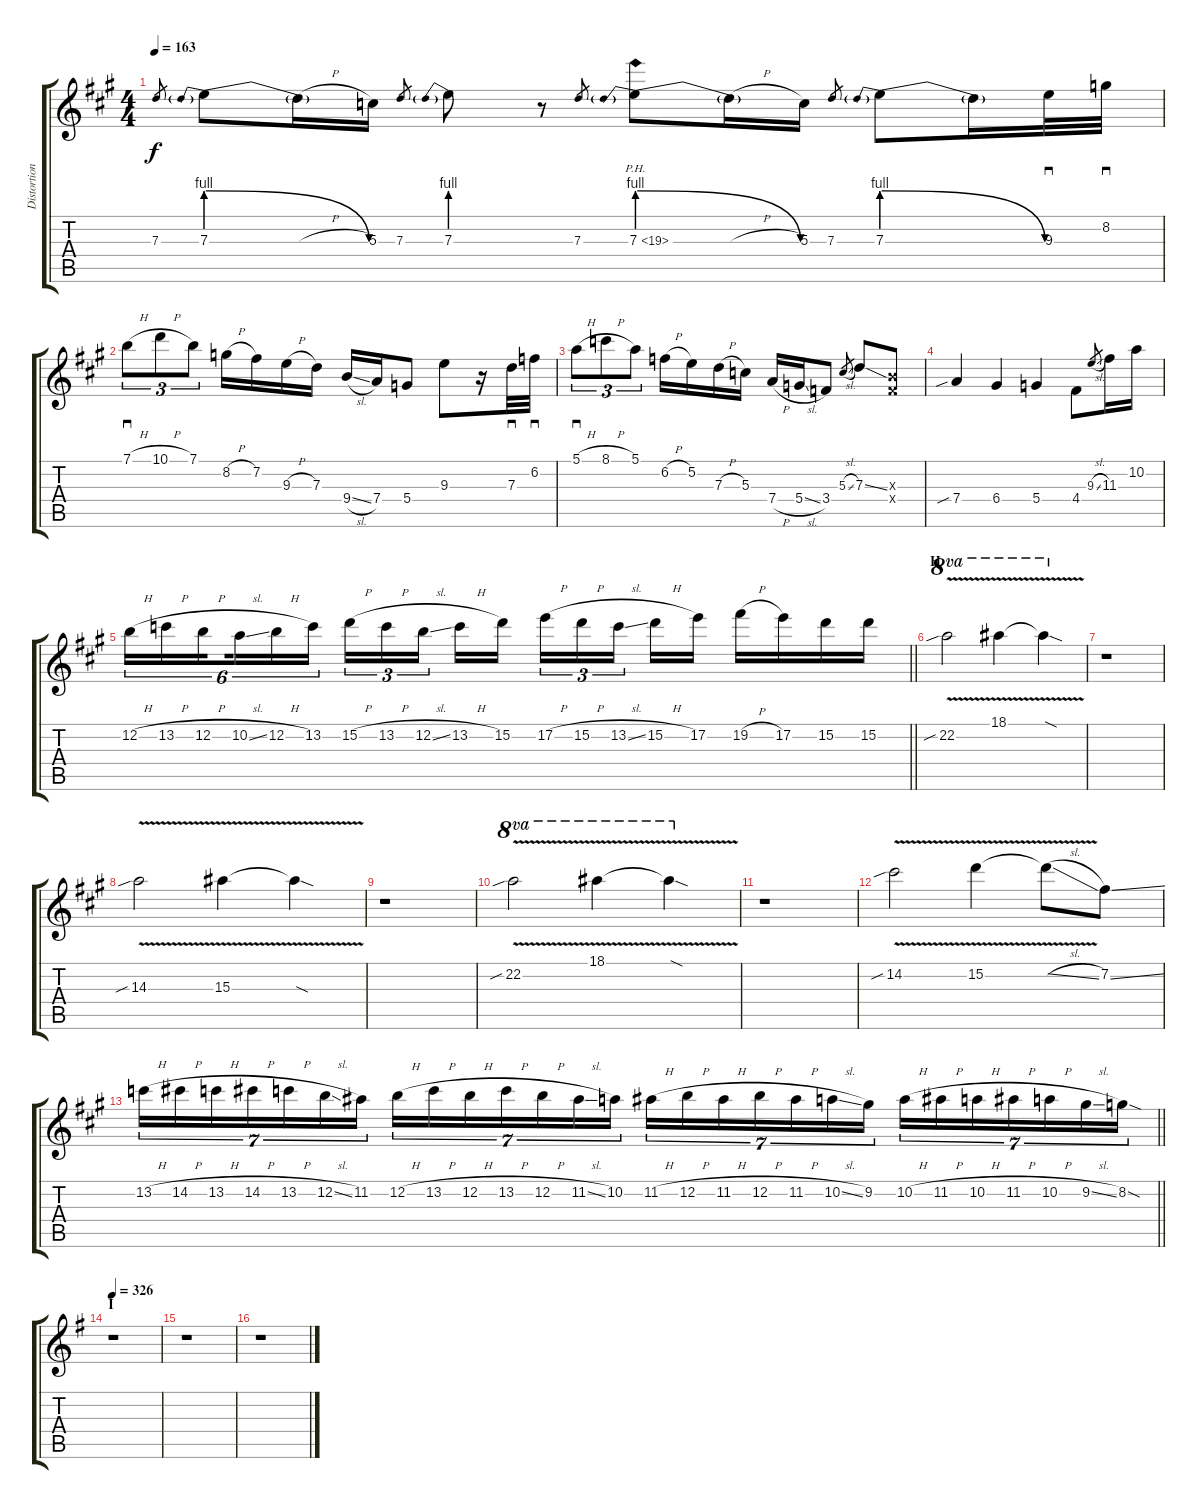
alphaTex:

\track ("Distortion 2" "Distortion") {instrument distortionguitar}
\staff {score tabs}
\tuning (E4 B3 G3 D3 A2 E2) {hide}
\ts (4 4)
\tempo 163
\clef g2
\ks a
7.3.8{gr dy f} 7.3{be (prebendrelease 0 4 60 0)}.8 7.3{h t}.16 5.3.16 7.3.8{gr} 7.3{be (prebend 0 4 60 4)}.8 r.8 7.3.8{gr} 7.3{be (prebendrelease 0 4 60 0) ph 12}.8 7.3{h t}.16 5.3.16 7.3.8{gr} 7.3{be (prebendrelease 0 4 60 0)}.8 7.3{t}.16 9.3.32{sd} 8.2.32{sd} |
7.1{h}.8{sd tu (3 2)} 10.1{h}.8{tu (3 2)} 7.1.8{tu (3 2)} 8.2{h}.16 7.2.16 9.3{h}.16 7.3.16 9.4{sl}.16 7.4.16 5.4.8 9.3.8 r.16 7.3.32{sd} 6.2.32{sd} |
5.1{h}.8{sd tu (3 2)} 8.1{h}.8{tu (3 2)} 5.1.8{tu (3 2)} 6.2{h}.16 5.2.16 7.3{h}.16 5.3.16 7.4{h}.16 5.4{sl}.16 3.4.8 5.3{sl}.8{gr} 7.3{ss}.8 (4.3{x} 3.4{x}).8 |
7.4{sib}.4 6.4.4 5.4.4 4.4.8 9.3{sl}.8{gr} 11.3.16 10.2.16 |
\barLineRight lightlight
12.2{h}.16{tu (6 4)} 13.2{h}.16{tu (6 4)} 12.2{h}.16{tu (6 4) beam splitsecondary} 10.2{sl}.16{tu (6 4)} 12.2{h}.16{tu (6 4)} 13.2.16{tu (6 4)} 15.2{h}.16{tu (3 2)} 13.2{h}.16{tu (3 2)} 12.2{sl}.16{tu (3 2) beam splitsecondary} 13.2{h}.16 15.2.16 17.2{h}.16{tu (3 2)} 15.2{h}.16{tu (3 2)} 13.2{sl}.16{tu (3 2) beam splitsecondary} 15.2{h}.16 17.2.16 19.2{h}.16 17.2.16 15.2.16 15.2.16 |
\section ("" "H")
22.2{v sib}.2{ot 8va} 18.1{v}.4{ot 8va} 18.1{sod t}.4{ot 8va} |
r.1 |
14.3{v sib}.2 15.3{v}.4 15.3{sod t}.4 |
r.1 |
22.2{v sib}.2{ot 8va} 18.1{v}.4{ot 8va} 18.1{sod t}.4{ot 8va} |
r.1 |
14.2{v sib}.2 15.2{v}.4 15.2{sl t}.8 7.2{ss}.8 |
\barLineRight lightlight
13.2{h}.16{tu (7 4)} 14.2{h}.16{tu (7 4)} 13.2{h}.16{tu (7 4)} 14.2{h}.16{tu (7 4)} 13.2{h}.16{tu (7 4)} 12.2{sl}.16{tu (7 4)} 11.2.16{tu (7 4)} 12.2{h}.16{tu (7 4)} 13.2{h}.16{tu (7 4)} 12.2{h}.16{tu (7 4)} 13.2{h}.16{tu (7 4)} 12.2{h}.16{tu (7 4)} 11.2{sl}.16{tu (7 4)} 10.2.16{tu (7 4)} 11.2{h}.16{tu (7 4)} 12.2{h}.16{tu (7 4)} 11.2{h}.16{tu (7 4)} 12.2{h}.16{tu (7 4)} 11.2{h}.16{tu (7 4)} 10.2{sl}.16{tu (7 4)} 9.2.16{tu (7 4)} 10.2{h}.16{tu (7 4)} 11.2{h}.16{tu (7 4)} 10.2{h}.16{tu (7 4)} 11.2{h}.16{tu (7 4)} 10.2{h}.16{tu (7 4)} 9.2{sl}.16{tu (7 4)} 8.2{sod}.16{tu (7 4)} |
\section ("" "I")
\tempo 326
\ks g
r.1 |
r.1 |
r.1
